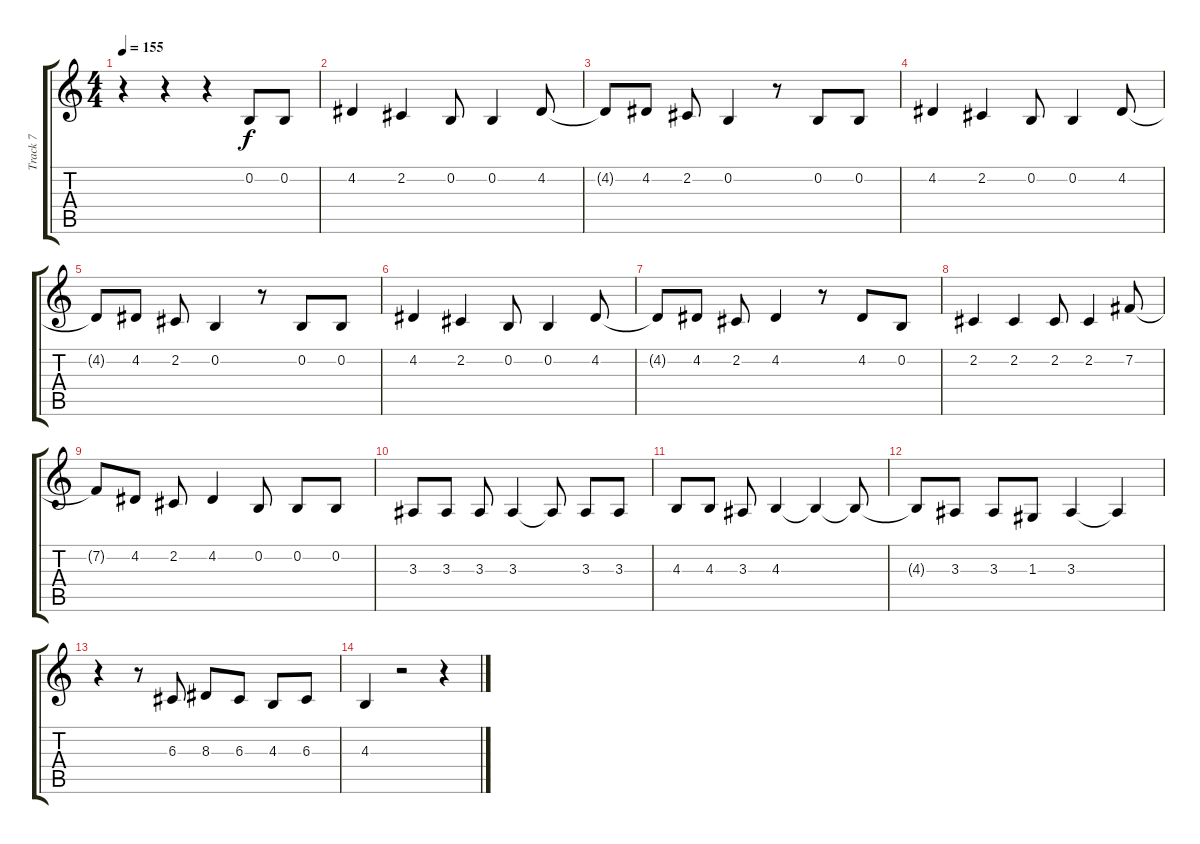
\track ("Track 7" "Track 7") {instrument lead6voice}
\staff {score tabs}
\tuning (E4 B3 G3 D3 A2 E2) {hide}
\ts (4 4)
\tempo 155
\clef g2
\ks c
r.4{dy f} r.4 r.4 0.2.8 0.2.8 |
4.2.4 2.2.4 0.2.8 0.2.4 4.2.8 |
4.2{t}.8 4.2.8 2.2.8 0.2.4 r.8 0.2.8 0.2.8 |
4.2.4 2.2.4 0.2.8 0.2.4 4.2.8 |
4.2{t}.8 4.2.8 2.2.8 0.2.4 r.8 0.2.8 0.2.8 |
4.2.4 2.2.4 0.2.8 0.2.4 4.2.8 |
4.2{t}.8 4.2.8 2.2.8 4.2.4 r.8 4.2.8 0.2.8 |
2.2.4 2.2.4 2.2.8 2.2.4 7.2.8 |
7.2{t}.8 4.2.8 2.2.8 4.2.4 0.2.8 0.2.8 0.2.8 |
3.3.8 3.3.8 3.3.8 3.3.4 3.3{t}.8 3.3.8 3.3.8 |
4.3.8 4.3.8 3.3.8 4.3.4 4.3{t}.4 4.3{t}.8 |
4.3{t}.8 3.3.8 3.3.8 1.3.8 3.3.4 3.3{t}.4 |
r.4 r.8 6.3.8 8.3.8 6.3.8 4.3.8 6.3.8 |
4.3.4 r.2 r.4
